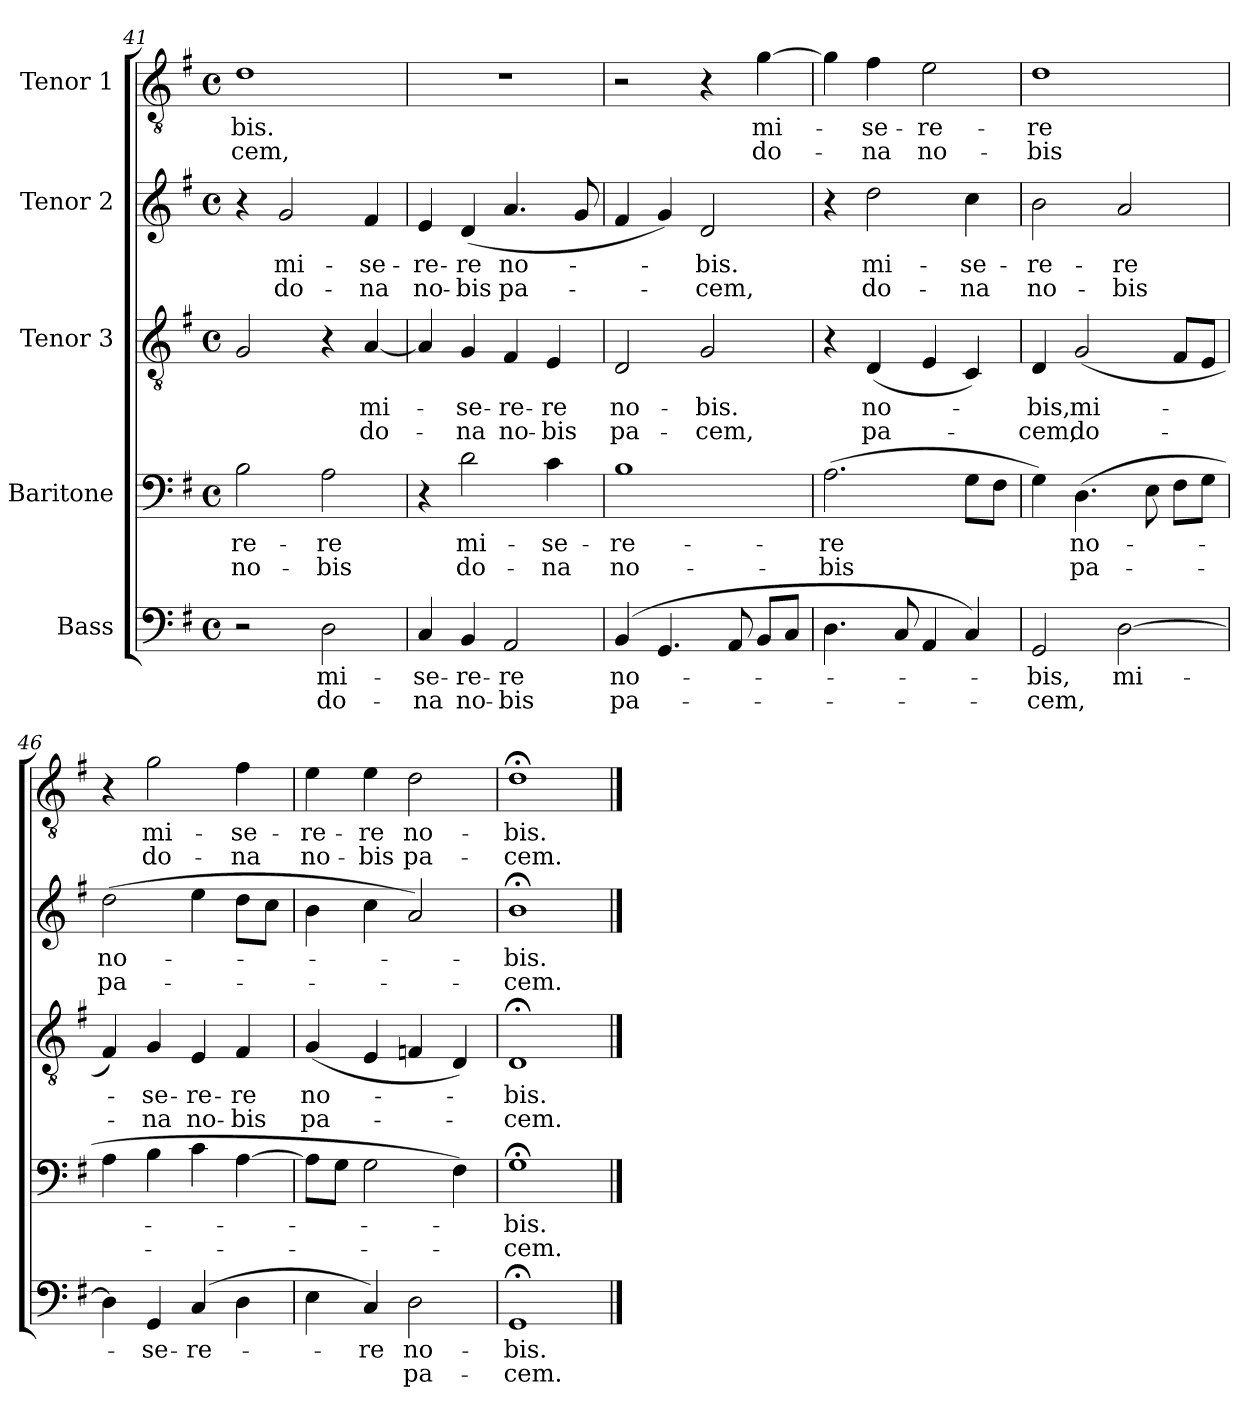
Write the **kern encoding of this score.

**kern	**text	**text	**kern	**text	**text	**kern	**text	**text	**kern	**text	**text	**kern	**text	**text
*part5	*part5	*part5	*part4	*part4	*part4	*part3	*part3	*part3	*part2	*part2	*part2	*part1	*part1	*part1
*staff5	*staff5	*staff5	*staff4	*staff4	*staff4	*staff3	*staff3	*staff3	*staff2	*staff2	*staff2	*staff1	*staff1	*staff1
*I"Bass	*	*	*I"Baritone	*	*	*I"Tenor 3	*	*	*I"Tenor 2	*	*	*I"Tenor 1	*	*
*clefF4	*	*	*clefF4	*	*	*clefGv2	*	*	*clefG2	*	*	*clefGv2	*	*
*k[f#]	*	*	*k[f#]	*	*	*k[f#]	*	*	*k[f#]	*	*	*k[f#]	*	*
*G:	*	*	*G:	*	*	*G:	*	*	*G:	*	*	*G:	*	*
*M4/4	*	*	*M4/4	*	*	*M4/4	*	*	*M4/4	*	*	*M4/4	*	*
*met(c)	*	*	*met(c)	*	*	*met(c)	*	*	*met(c)	*	*	*met(c)	*	*
=41	=41	=41	=41	=41	=41	=41	=41	=41	=41	=41	=41	=41	=41	=41
2r	.	.	2B\	-re-	no-	2G/	.	.	4r	.	.	1d	-bis.	-cem,
.	.	.	.	.	.	.	.	.	2g/	mi-	do-	.	.	.
2D\	mi-	do-	2A\	-re	-bis	4r	.	.	.	.	.	.	.	.
.	.	.	.	.	.	[4A/	mi-	do-	4f#/	-se-	-na	.	.	.
=42	=42	=42	=42	=42	=42	=42	=42	=42	=42	=42	=42	=42	=42	=42
4C/	-se-	-na	4r	.	.	4A/]	.	.	4e/	-re-	no-	1r	.	.
4BB/	-re-	no-	2d\	mi-	do-	4G/	-se-	-na	(4d/	-re	-bis	.	.	.
2AA/	-re	-bis	.	.	.	4F#/	-re-	no-	4.a/	no-	pa-	.	.	.
.	.	.	4c\	-se-	-na	4E/	-re	-bis	.	.	.	.	.	.
.	.	.	.	.	.	.	.	.	8g/	.	.	.	.	.
!!LO:LB:g=z
=43	=43	=43	=43	=43	=43	=43	=43	=43	=43	=43	=43	=43	=43	=43
(4BB/	no-	pa-	1B	-re-	no-	2D/	no-	pa-	4f#/	.	.	2r	.	.
4.GG/	.	.	.	.	.	.	.	.	4g/)	.	.	.	.	.
.	.	.	.	.	.	2G/	-bis.	-cem,	2d/	-bis.	-cem,	4r	.	.
8AA/	.	.	.	.	.	.	.	.	.	.	.	.	.	.
8BB/L	.	.	.	.	.	.	.	.	.	.	.	[4g\	mi-	do-
8C/J	.	.	.	.	.	.	.	.	.	.	.	.	.	.
=44	=44	=44	=44	=44	=44	=44	=44	=44	=44	=44	=44	=44	=44	=44
4.D\	.	.	(2.A\	-re	-bis	4r	.	.	4r	.	.	4g\]	.	.
.	.	.	.	.	.	(4D/	no-	pa-	2dd\	mi-	do-	4f#\	-se-	-na
8C/	.	.	.	.	.	.	.	.	.	.	.	.	.	.
4AA/	.	.	.	.	.	4E/	.	.	.	.	.	2e\	-re-	no-
4C/)	.	.	8G\L	.	.	4C/)	.	.	4cc\	-se-	-na	.	.	.
.	.	.	8F#\J	.	.	.	.	.	.	.	.	.	.	.
=45	=45	=45	=45	=45	=45	=45	=45	=45	=45	=45	=45	=45	=45	=45
2GG/	-bis,	-cem,	4G\)	.	.	4D/	-bis,	-cem,	2b\	-re-	no-	1d	-re	-bis
.	.	.	(4.D\	no-	pa-	(2G/	mi-	do-	.	.	.	.	.	.
[2D\	mi-	.	.	.	.	.	.	.	2a/	-re	-bis	.	.	.
.	.	.	8E\	.	.	.	.	.	.	.	.	.	.	.
.	.	.	8F#\L	.	.	8F#/L	.	.	.	.	.	.	.	.
.	.	.	8G\J	.	.	8E/J	.	.	.	.	.	.	.	.
=46	=46	=46	=46	=46	=46	=46	=46	=46	=46	=46	=46	=46	=46	=46
4D\]	.	.	4A\	.	.	4F#/)	.	.	(2dd\	no-	pa-	4r	.	.
4GG/	-se-	.	4B\	.	.	4G/	-se-	-na	.	.	.	2g\	mi-	do-
(4C/	-re-	.	4c\	.	.	4E/	-re-	no-	4ee\	.	.	.	.	.
4D\	.	.	[4A\	.	.	4F#/	-re	-bis	8dd\L	.	.	4f#\	-se-	-na
.	.	.	.	.	.	.	.	.	8cc\J	.	.	.	.	.
=47	=47	=47	=47	=47	=47	=47	=47	=47	=47	=47	=47	=47	=47	=47
4E\	.	.	8A\L]	.	.	(4G/	no-	pa-	4b\	.	.	4e\	-re-	no-
.	.	.	8G\J	.	.	.	.	.	.	.	.	.	.	.
4C/)	-re	.	2G\	.	.	4E/	.	.	4cc\	.	.	4e\	-re	-bis
2D\	no-	pa-	.	.	.	4Fn/	.	.	2a/)	.	.	2d\	no-	pa-
.	.	.	4F#\)	.	.	4D/)	.	.	.	.	.	.	.	.
=48	=48	=48	=48	=48	=48	=48	=48	=48	=48	=48	=48	=48	=48	=48
1GG;<	-bis.	-cem.	1G;<	-bis.	-cem.	1D;<	-bis.	-cem.	1b;<	-bis.	-cem.	1d;<	-bis.	-cem.
==	==	==	==	==	==	==	==	==	==	==	==	==	==	==
*-	*-	*-	*-	*-	*-	*-	*-	*-	*-	*-	*-	*-	*-	*-
